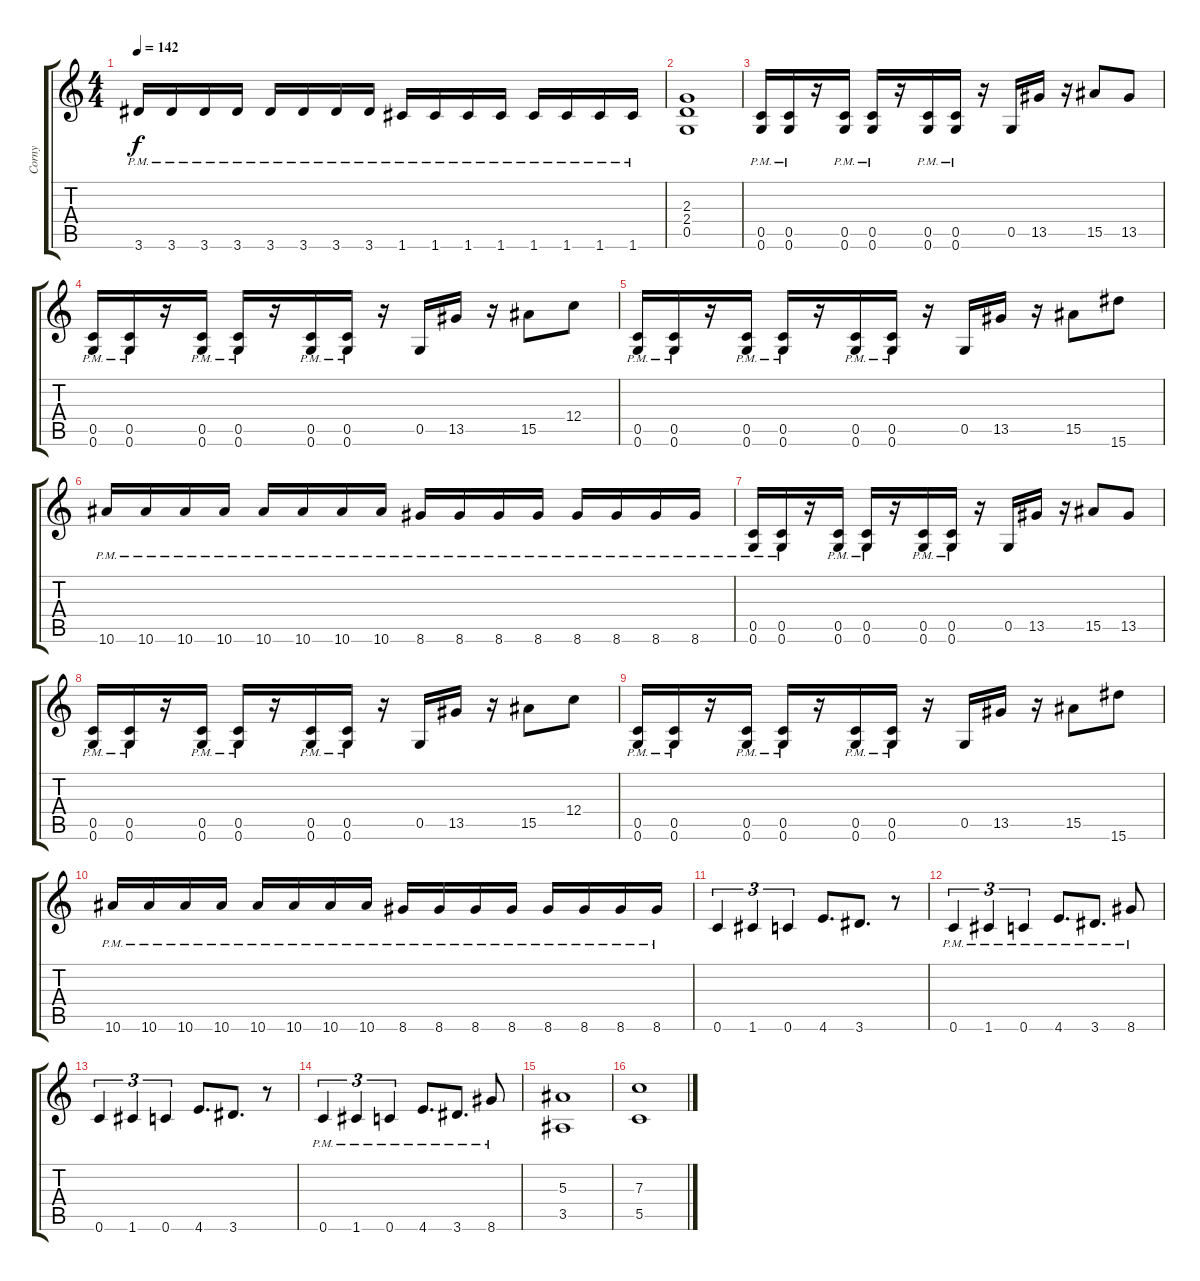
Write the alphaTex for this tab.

\track ("Corny" "Corny") {instrument distortionguitar}
\staff {score tabs}
\tuning (D4 A3 F3 C3 G2 C3) {hide}
\ts (4 4)
\tempo 142
\clef g2
\ks c
3.6{pm}.16{dy f} 3.6{pm}.16 3.6{pm}.16 3.6{pm}.16 3.6{pm}.16 3.6{pm}.16 3.6{pm}.16 3.6{pm}.16 1.6{pm}.16 1.6{pm}.16 1.6{pm}.16 1.6{pm}.16 1.6{pm}.16 1.6{pm}.16 1.6{pm}.16 1.6{pm}.16 |
(2.3 2.4 0.5).1 |
(0.5 0.6{pm}).16 (0.5 0.6{pm}).16 r.16 (0.5 0.6{pm}).16 (0.5{pm} 0.6{pm}).16 r.16 (0.5 0.6{pm}).16 (0.5{pm} 0.6{pm}).16 r.16 0.5.16 13.5.16 r.16 15.5.8 13.5.8 |
(0.5 0.6{pm}).16 (0.5 0.6{pm}).16 r.16 (0.5 0.6{pm}).16 (0.5{pm} 0.6{pm}).16 r.16 (0.5 0.6{pm}).16 (0.5{pm} 0.6{pm}).16 r.16 0.5.16 13.5.16 r.16 15.5.8 12.4.8 |
(0.5 0.6{pm}).16 (0.5 0.6{pm}).16 r.16 (0.5 0.6{pm}).16 (0.5{pm} 0.6{pm}).16 r.16 (0.5 0.6{pm}).16 (0.5{pm} 0.6{pm}).16 r.16 0.5.16 13.5.16 r.16 15.5.8 15.6.8 |
10.6{pm}.16 10.6{pm}.16 10.6{pm}.16 10.6{pm}.16 10.6{pm}.16 10.6{pm}.16 10.6{pm}.16 10.6{pm}.16 8.6{pm}.16 8.6{pm}.16 8.6{pm}.16 8.6{pm}.16 8.6{pm}.16 8.6{pm}.16 8.6{pm}.16 8.6{pm}.16 |
(0.5 0.6{pm}).16 (0.5 0.6{pm}).16 r.16 (0.5 0.6{pm}).16 (0.5{pm} 0.6{pm}).16 r.16 (0.5 0.6{pm}).16 (0.5{pm} 0.6{pm}).16 r.16 0.5.16 13.5.16 r.16 15.5.8 13.5.8 |
(0.5 0.6{pm}).16 (0.5 0.6{pm}).16 r.16 (0.5 0.6{pm}).16 (0.5{pm} 0.6{pm}).16 r.16 (0.5 0.6{pm}).16 (0.5{pm} 0.6{pm}).16 r.16 0.5.16 13.5.16 r.16 15.5.8 12.4.8 |
(0.5 0.6{pm}).16 (0.5 0.6{pm}).16 r.16 (0.5 0.6{pm}).16 (0.5{pm} 0.6{pm}).16 r.16 (0.5 0.6{pm}).16 (0.5{pm} 0.6{pm}).16 r.16 0.5.16 13.5.16 r.16 15.5.8 15.6.8 |
10.6{pm}.16 10.6{pm}.16 10.6{pm}.16 10.6{pm}.16 10.6{pm}.16 10.6{pm}.16 10.6{pm}.16 10.6{pm}.16 8.6{pm}.16 8.6{pm}.16 8.6{pm}.16 8.6{pm}.16 8.6{pm}.16 8.6{pm}.16 8.6{pm}.16 8.6{pm}.16 |
0.6.4{tu (3 2)} 1.6.4{tu (3 2)} 0.6.4{tu (3 2)} 4.6.8{d} 3.6.8{d} r.8 |
0.6{pm}.4{tu (3 2)} 1.6{pm}.4{tu (3 2)} 0.6{pm}.4{tu (3 2)} 4.6{pm}.8{d} 3.6{pm}.8{d} 8.6{pm}.8 |
0.6.4{tu (3 2)} 1.6.4{tu (3 2)} 0.6.4{tu (3 2)} 4.6.8{d} 3.6.8{d} r.8 |
0.6{pm}.4{tu (3 2)} 1.6{pm}.4{tu (3 2)} 0.6{pm}.4{tu (3 2)} 4.6{pm}.8{d} 3.6{pm}.8{d} 8.6{pm}.8 |
(5.3 3.5).1 |
(7.3 5.5).1
